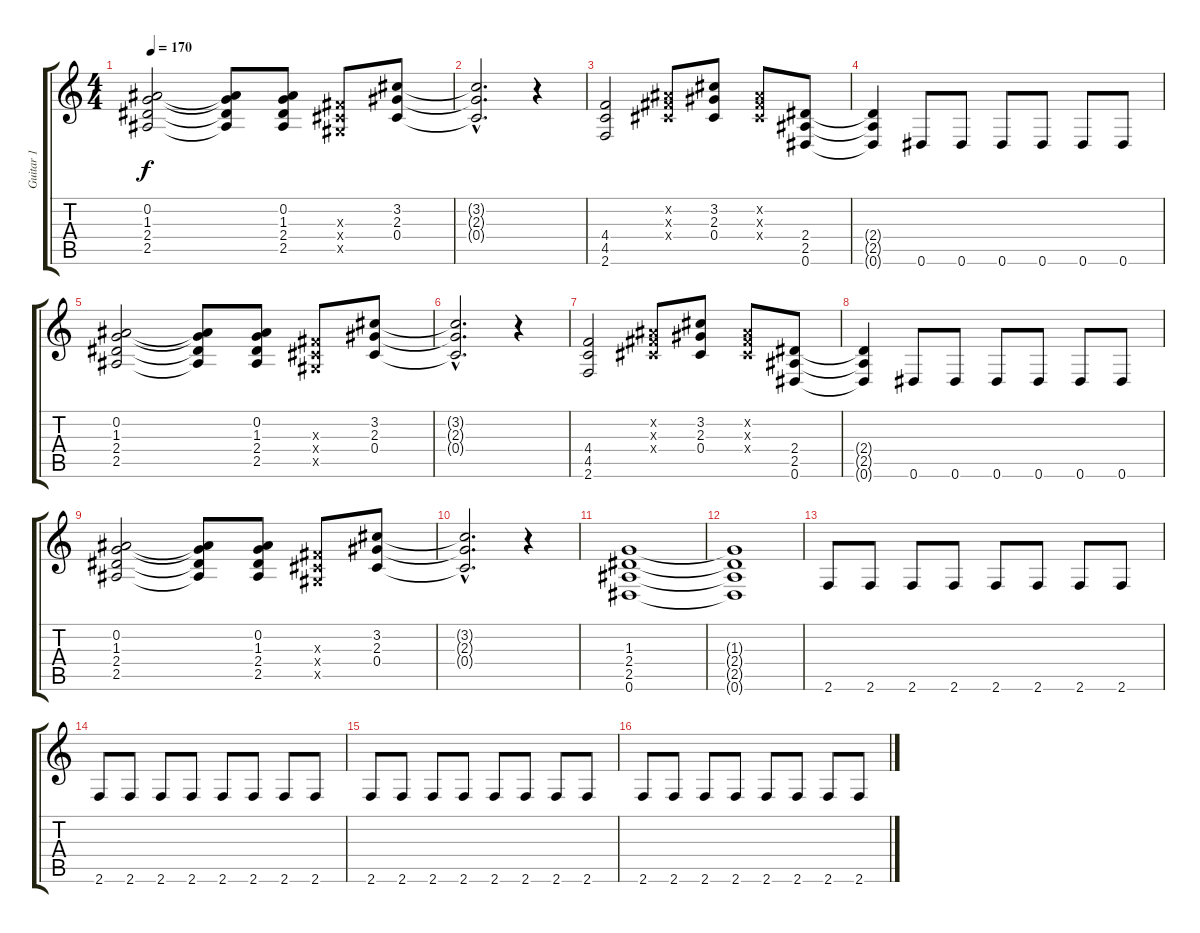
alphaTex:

\track ("Guitar 1" "Guitar 1") {instrument overdrivenguitar}
\staff {score tabs}
\tuning (Eb4 Bb3 Gb3 Db3 Ab2 Eb2) {hide}
\ts (4 4)
\tempo 170
\clef g2
\ks c
(0.2 1.3 2.4 2.5).2{dy f} (0.2{t} 1.3{t} 2.4{t} 2.5{t}).8 (0.2 1.3 2.4 2.5).8 (0.3{x} 0.4{x} 0.5{x}).8 (3.2 2.3 0.4).8 |
(3.2{hac t} 2.3{hac t} 0.4{hac t}).2{d} r.4 |
(4.4 4.5 2.6).2 (0.2{x} 0.3{x} 0.4{x}).8 (3.2 2.3 0.4).8 (0.2{x} 0.3{x} 0.4{x}).8 (2.4 2.5 0.6).8 |
(2.4{t} 2.5{t} 0.6{t}).4 0.6.8 0.6.8 0.6.8 0.6.8 0.6.8 0.6.8 |
(0.2 1.3 2.4 2.5).2 (0.2{t} 1.3{t} 2.4{t} 2.5{t}).8 (0.2 1.3 2.4 2.5).8 (0.3{x} 0.4{x} 0.5{x}).8 (3.2 2.3 0.4).8 |
(3.2{hac t} 2.3{hac t} 0.4{hac t}).2{d} r.4 |
(4.4 4.5 2.6).2 (0.2{x} 0.3{x} 0.4{x}).8 (3.2 2.3 0.4).8 (0.2{x} 0.3{x} 0.4{x}).8 (2.4 2.5 0.6).8 |
(2.4{t} 2.5{t} 0.6{t}).4 0.6.8 0.6.8 0.6.8 0.6.8 0.6.8 0.6.8 |
(0.2 1.3 2.4 2.5).2 (0.2{t} 1.3{t} 2.4{t} 2.5{t}).8 (0.2 1.3 2.4 2.5).8 (0.3{x} 0.4{x} 0.5{x}).8 (3.2 2.3 0.4).8 |
(3.2{hac t} 2.3{hac t} 0.4{hac t}).2{d} r.4 |
(1.3 2.4 2.5 0.6).1 |
(1.3{t} 2.4{t} 2.5{t} 0.6{t}).1 |
2.6.8 2.6.8 2.6.8 2.6.8 2.6.8 2.6.8 2.6.8 2.6.8 |
2.6.8 2.6.8 2.6.8 2.6.8 2.6.8 2.6.8 2.6.8 2.6.8 |
2.6.8 2.6.8 2.6.8 2.6.8 2.6.8 2.6.8 2.6.8 2.6.8 |
2.6.8 2.6.8 2.6.8 2.6.8 2.6.8 2.6.8 2.6.8 2.6.8
